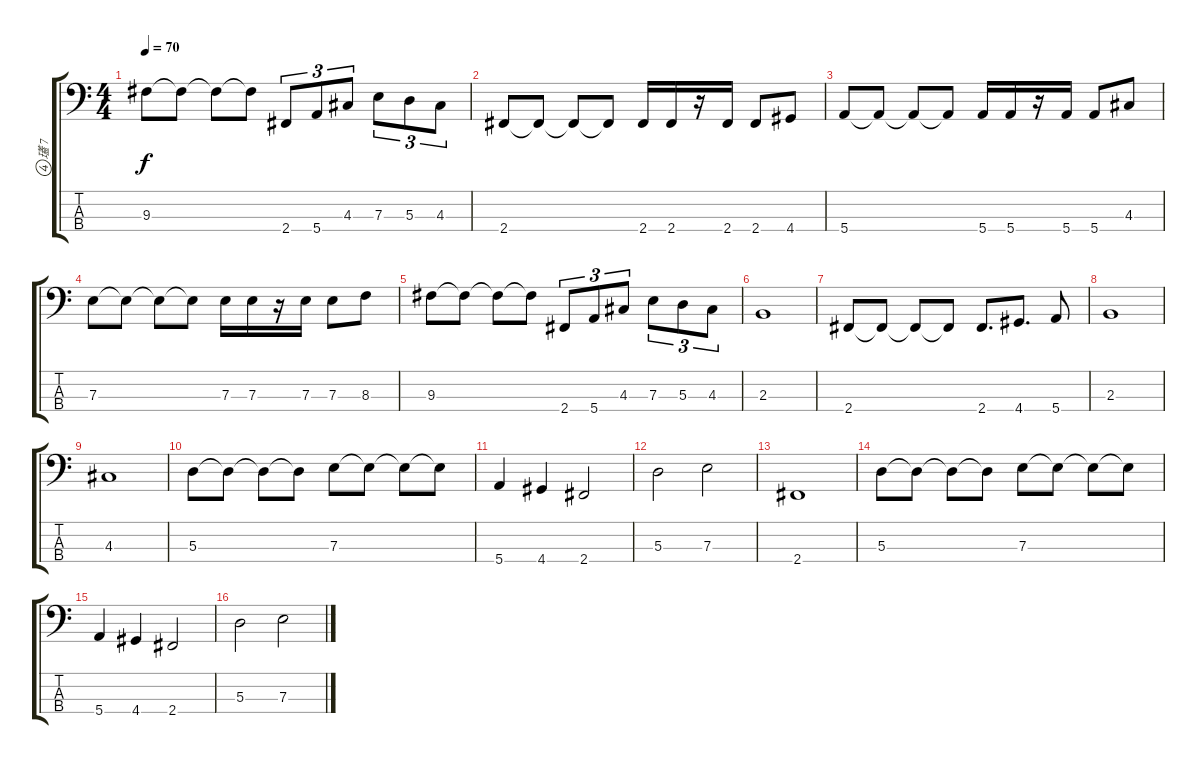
\track ("瓂 7" "瓂 7") {instrument electricbassfinger}
\staff {score tabs}
\tuning (G2 D2 A1 E1) {hide}
\ts (4 4)
\tempo 70
\clef f4
\ks c
9.3.8{dy f} 9.3{t}.8 9.3{t}.8 9.3{t}.8 2.4.8{tu (3 2)} 5.4.8{tu (3 2)} 4.3.8{tu (3 2)} 7.3.8{tu (3 2)} 5.3.8{tu (3 2)} 4.3.8{tu (3 2)} |
2.4.8 2.4{t}.8 2.4{t}.8 2.4{t}.8 2.4.16 2.4.16 r.16 2.4.16 2.4.8 4.4.8 |
5.4.8 5.4{t}.8 5.4{t}.8 5.4{t}.8 5.4.16 5.4.16 r.16 5.4.16 5.4.8 4.3.8 |
7.3.8 7.3{t}.8 7.3{t}.8 7.3{t}.8 7.3.16 7.3.16 r.16 7.3.16 7.3.8 8.3.8 |
9.3.8 9.3{t}.8 9.3{t}.8 9.3{t}.8 2.4.8{tu (3 2)} 5.4.8{tu (3 2)} 4.3.8{tu (3 2)} 7.3.8{tu (3 2)} 5.3.8{tu (3 2)} 4.3.8{tu (3 2)} |
2.3.1 |
2.4.8 2.4{t}.8 2.4{t}.8 2.4{t}.8 2.4.8{d} 4.4.8{d} 5.4.8 |
2.3.1 |
4.3.1 |
5.3.8 5.3{t}.8 5.3{t}.8 5.3{t}.8 7.3.8 7.3{t}.8 7.3{t}.8 7.3{t}.8 |
5.4.4 4.4.4 2.4.2 |
5.3.2 7.3.2 |
2.4.1 |
5.3.8 5.3{t}.8 5.3{t}.8 5.3{t}.8 7.3.8 7.3{t}.8 7.3{t}.8 7.3{t}.8 |
5.4.4 4.4.4 2.4.2 |
5.3.2 7.3.2
